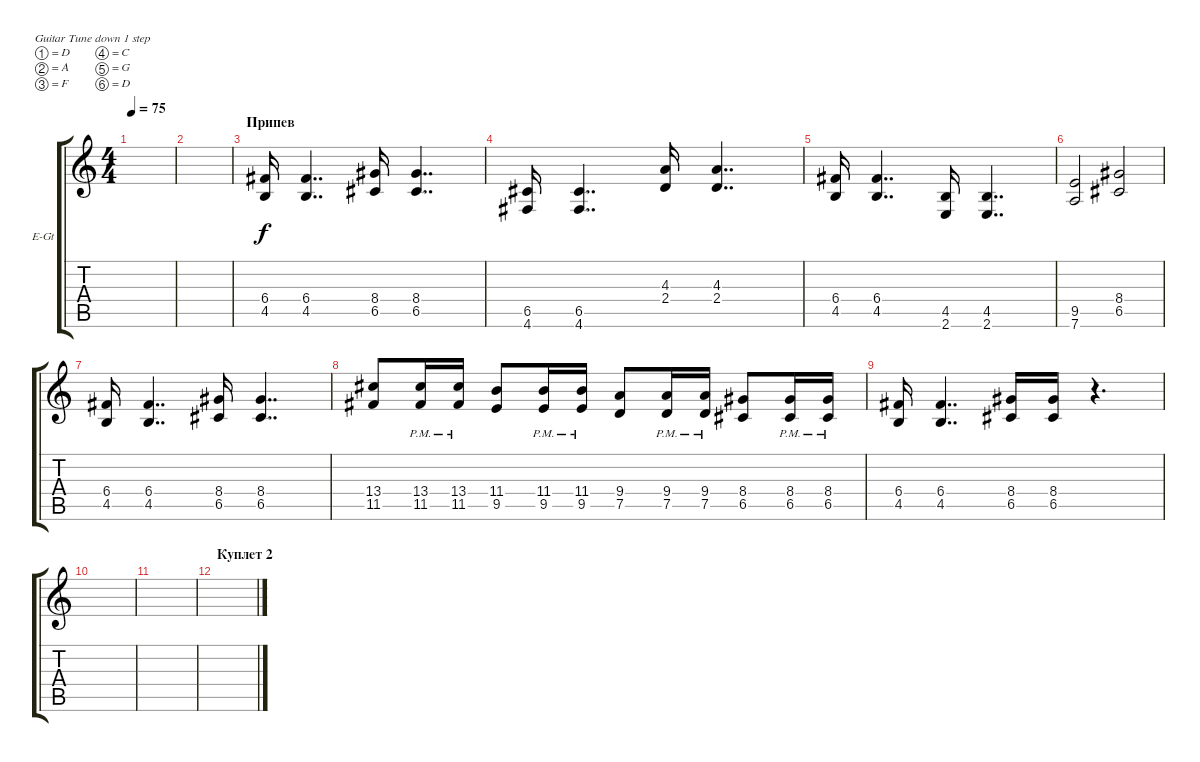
\defaultSystemsLayout 4
\bracketExtendMode groupsimilarinstruments
\firstSystemTrackNameOrientation horizontal
\otherSystemsTrackNameOrientation horizontal
\track ("Гитара 2" "E-Gt") {instrument distortionguitar}
\staff {score tabs}
\tuning (D4 A3 F3 C3 G2 D2)
\ts (4 4)
\tempo 75
\clef g2
\scale
0.333333
\ks c
|
\scale
0.333333 |
\section ("" "Припев")
\scale
0.333333 (4.5 6.4).16 (4.5 6.4).4{dd} (6.5 8.4).16 (6.5 8.4).4{dd} |
\scale
0.333333 (6.5 4.6).16 (6.5 4.6).4{dd} (2.4 4.3).16 (2.4 4.3).4{dd} |
\scale
0.333333 (4.5 6.4).16 (4.5 6.4).4{dd} (4.5 2.6).16 (4.5 2.6).4{dd} |
\scale
0.333333 (7.6 9.5).2 (6.5 8.4).2 |
\scale
0.333333 (4.5 6.4).16 (4.5 6.4).4{dd} (6.5 8.4).16 (6.5 8.4).4{dd} |
\scale
0.333333 (11.5 13.4).8 (11.5{pm} 13.4{pm}).16 (11.5{pm} 13.4{pm}).16 (9.5 11.4).8 (9.5{pm} 11.4{pm}).16 (9.5{pm} 11.4{pm}).16 (7.5 9.4).8 (7.5{pm} 9.4{pm}).16 (7.5{pm} 9.4{pm}).16 (6.5 8.4).8 (6.5{pm} 8.4{pm}).16 (6.5{pm} 8.4{pm}).16 |
\scale
0.333333 (4.5 6.4).16 (4.5 6.4).4{dd} (6.5 8.4).16 (6.5 8.4).16 r.4{d} |
\scale
0.333333 |
\scale
0.333333 |
\section ("" "Куплет 2")
\scale
0.333333 |
\scale
0.333333 |
\scale
0.333333 |
\scale
0.333333 |
\scale
0.333333
